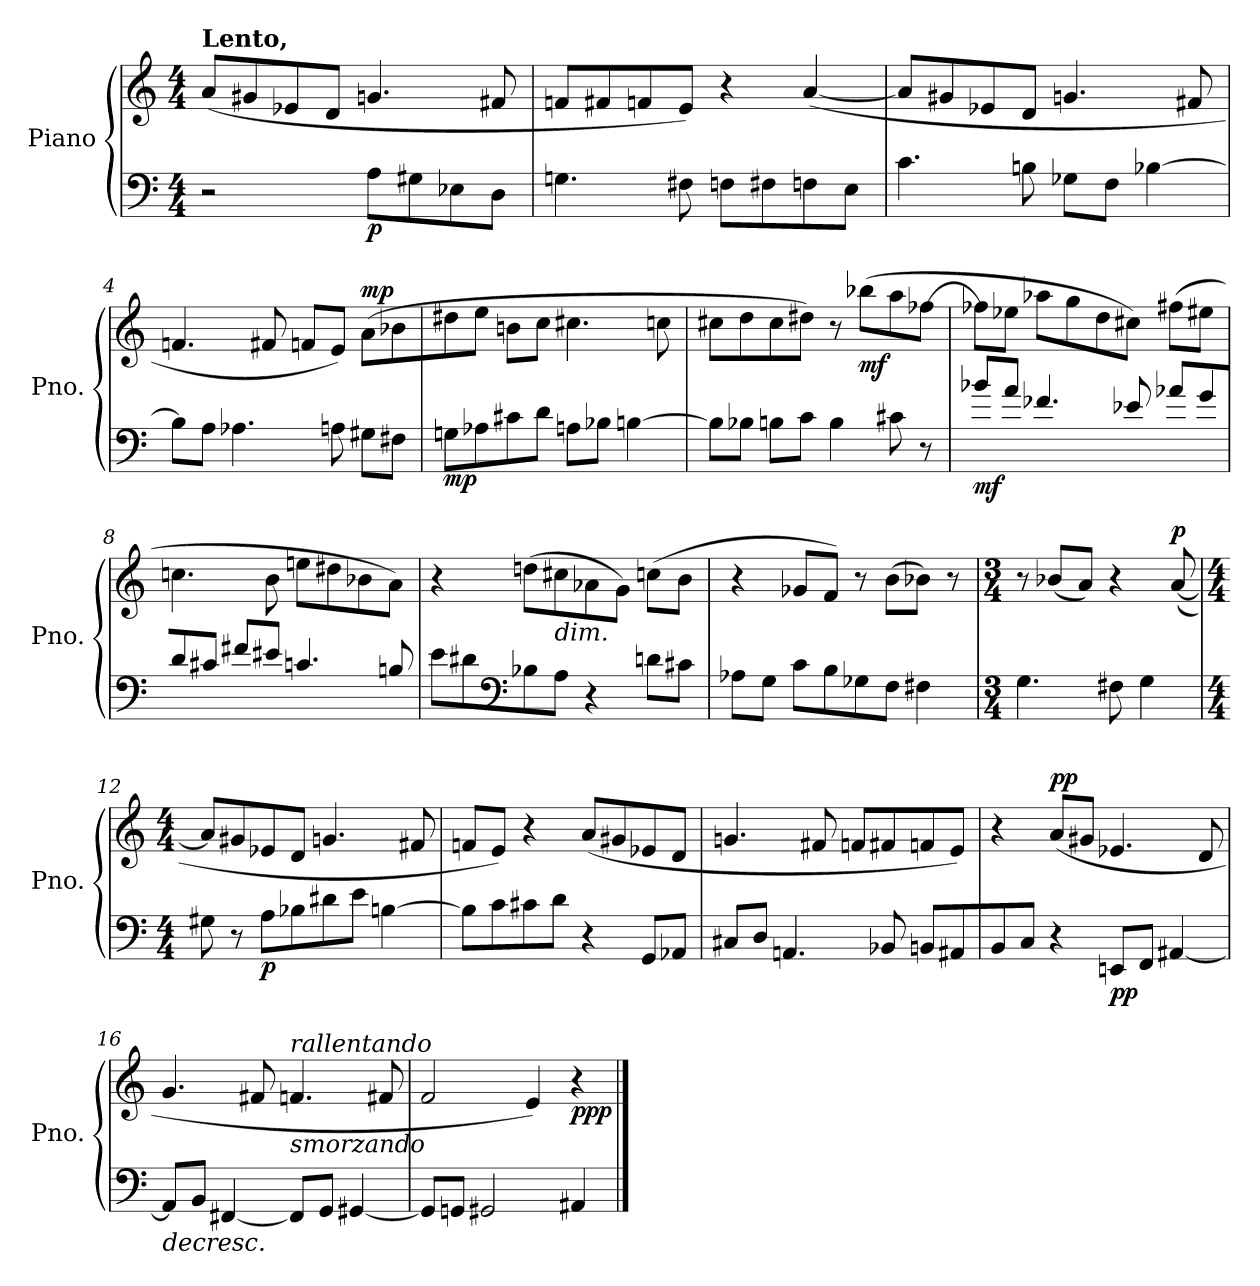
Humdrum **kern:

**kern	**kern	**dynam
*part1	*part1	*part1
*staff2	*staff1	*staff1/2
*I"Piano	*	*
*I'Pno.	*	*
*clefF4	*clefG2	*
*k[]	*k[]	*
*M4/4	*M4/4	*
*MM71	*MM71	*
=1	=1	=1
!	!LO:TX:a:B:t=Lento,	!
!	!	!LO:DY:b
2r	(<8a/L	other-dynamics
.	8g#X/	.
.	8e-X/	.
.	8d/J	.
!	!	!LO:DY:b=2
8A\L	4.gn/	p
8G#X\	.	.
8E-X\	.	.
8D\J	8f#X/	.
=2	=2	=2
4.Gn\	8fn/L	.
.	8f#X/	.
.	8fn/	.
8F#X\	8e/J)	.
8Fn\L	4r	.
8F#X\	.	.
8Fn\	(<[4a/	.
8E\J	.	.
=3	=3	=3
4.c\	8a/L]	.
.	8g#X/	.
.	8e-X/	.
8Bn\	8d/J	.
8G-X\L	4.gn/	.
8F\J	.	.
[4B-X\	.	.
.	8f#X/	.
!!LO:LB:g=z
=4	=4	=4
8B-\L]	4.fn/	.
8A\J	.	.
4.A-X\	.	.
.	8f#X/	.
.	8fn/L	.
8An\	8e/J)	.
!	!	!LO:DY:a
8G#X\L	(>8a\L	mp
8F#X\J	8b-X\	.
=5	=5	=5
!	!	!LO:DY:b=2
8Gn\L	8dd#X\	mp
8A-X\	8ee\J	.
8c#X\	8bn\L	.
8d\J	8cc\J	.
8An\L	4.cc#X\	.
8B-X\J	.	.
[4Bn\	.	.
.	8ccn\	.
=6	=6	=6
8B\L]	8cc#X\L	.
8B-X\J	8dd\	.
8Bn\L	8cc#\	.
8c\J	8dd#X\J)	.
4B\	8r	.
!	!	!LO:DY:b
.	(>8bb-X\L	mf
8c#X\	8aa\	.
8r	[8ff-X\J	.
!!LO:LB:g=z
=7	=7	=7
!	!	!LO:DY:b=2
8b-X/L	8ff-X\L]	mf
8a/J	8ee-X\J	.
4.f-X/	8aa-X\L	.
.	8gg\	.
.	8dd\	.
8e-X/	8cc#X\J)	.
8a-X/L	(>8ff#X\L	.
8g/	8ee#X\J	.
=8	=8	=8
8d/	4.ccn\	.
8c#X/J	.	.
8f#X/L	.	.
8e#X/J	8b\	.
4.cn/	8een\L	.
.	8dd#X\	.
.	8b-X\	.
8Bn/	8a\J)	.
=9	=9	=9
8e\L	4r	.
8d#X\	.	.
*clefF4	*	*
8B-X\	(>8ddn\L	.
!	!LO:TX:b:i:t=dim.	!
8A\J	8cc#X\	.
4r	8a-X\	.
.	8g\J)	.
8dn\L	(<8ccn\L	.
8c#X\J	8b\J	.
!!LO:LB:g=z
=10	=10	=10
8A-X\L	4r	.
8G\J	.	.
8c\L	8g-X/L	.
8B\	8f/J)	.
8G-X\	8r	.
8F\J	(>8b\L	.
4F#X\	8b-X\J)	.
.	8r	.
=11	=11	=11
*M3/4	*M3/4	*
4.G\	8r	.
.	(<8b-X/L	.
.	8a/J)	.
8F#X\	4r	.
4G\	.	.
!	!	!LO:DY:a
.	(<[8a/	p
=12	=12	=12
*M4/4	*M4/4	*
8G#X\	8a/L]	.
8r	8g#X/	.
!	!	!LO:DY:b=2
8A\L	8e-X/	p
8B-X\	8d/J	.
8d#X\	4.gn/	.
8e\J	.	.
[4Bn\	.	.
.	8f#X/	.
=13	=13	=13
8B\L]	8fn/L	.
8c\	8e/J)	.
8c#X\	4r	.
8d\J	.	.
!	!	!LO:DY:a
4r	(<8a/L	other-dynamics
.	8g#X/	.
!	!	!LO:DY:b=2
8GG/L	8e-X/	other-dynamics
8AA-X/J	8d/J	.
!!LO:LB:g=z
=14	=14	=14
8C#X/L	4.gn/	.
8D/J	.	.
4.AAn/	.	.
.	8f#X/	.
.	8fn/L	.
8BB-X/	8f#X/	.
8BBn/L	8fn/	.
8AA#X/	8e/J)	.
=15	=15	=15
8BB/	4r	.
8C/J	.	.
!	!	!LO:DY:a
4r	(<8a/L	pp
.	8g#X/J	.
!	!	!LO:DY:b=2
8EEn/L	4.e-X/	pp
8FF/J	.	.
[4AA#X/	.	.
.	8d/	.
=16	=16	=16
!	!	!LO:HP:b=2
8AA#/L]	4.g/	>
8BB/J	.	.
[4FF#X/	.	.
.	8f#X/	.
!	!LO:TX:b:i:t=smorzando	!
!	!LO:TX:a:i:t=rallentando	!
8FF#/L]	4.fn/	.
8GG/J	.	.
*	*MM67	*
[4GG#X/	.	.
.	8f#X/	.
=17	=17	=17
8GG#/L]	2f/	.
*	*MM57	*
8GGn/J	.	.
2GG#X/	.	.
*	*MM48	*
.	4e/)	.
*	*MM40	*
!	!	!LO:DY:b
4AA#X/	4r	ppp
.	.	]
==	==	==
*-	*-	*-
